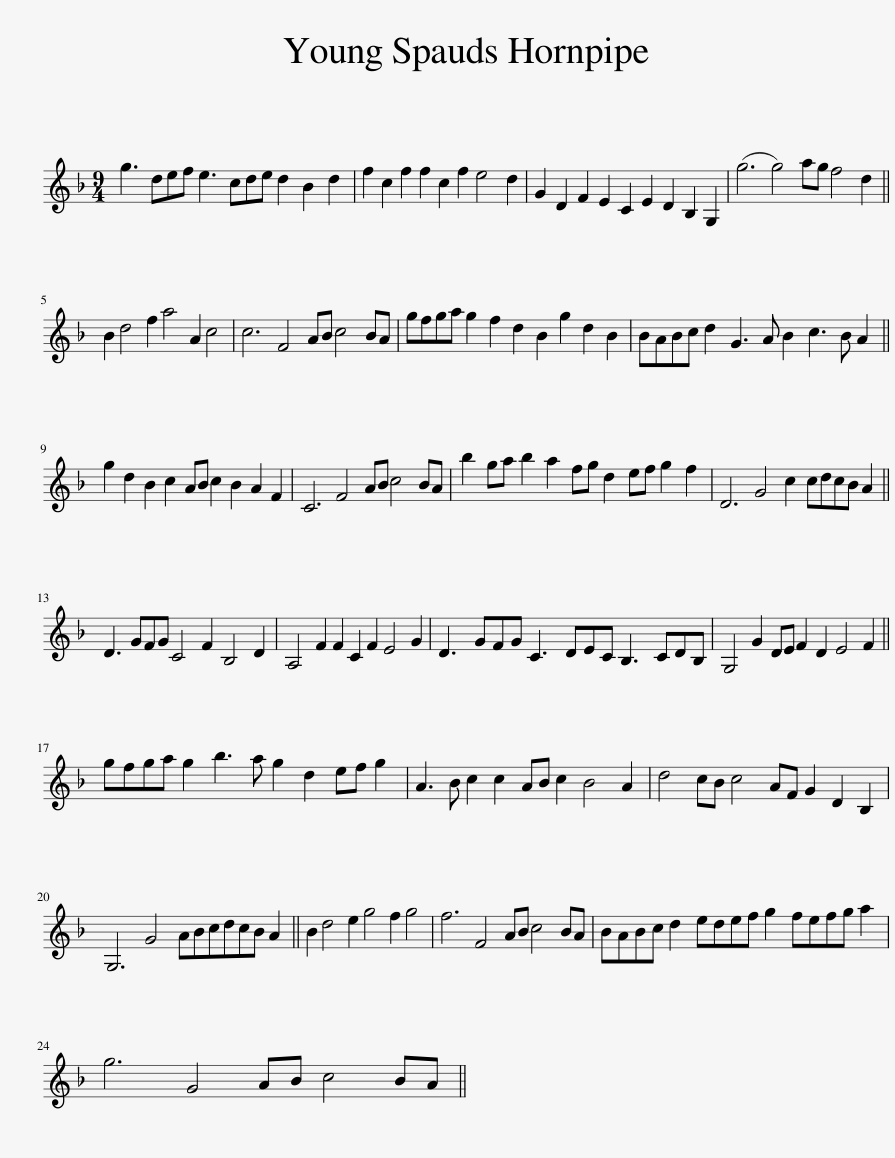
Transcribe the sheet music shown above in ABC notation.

X:1
L:1/8
M:9/4
I:linebreak $
K:F
V:1 treble
V:1
 g3 def e3 cde d2 B2 d2 | f2 c2 f2 f2 c2 f2 e4 d2 | G2 D2 F2 E2 C2 E2 D2 B,2 G,2 | (g6 g4) ag f4 d2 ||$ B2 d4 f2 a4 A2 c4 | %5
 c6 F4 AB c4 BA | gfga g2 f2 d2 B2 g2 d2 B2 | BABc d2 G3 A B2 c3 B A2 ||$ g2 d2 B2 c2 AB c2 B2 A2 F2 | C6 F4 AB c4 BA | %10
 b2 ga b2 a2 fg d2 ef g2 f2 | D6 G4 c2 cdcB A2 ||$ D3 GFG C4 F2 B,4 D2 | A,4 F2 F2 C2 F2 E4 G2 | D3 GFG C3 DEC B,3 CDB, | %15
 G,4 G2 DE F2 D2 E4 F2 ||$ gfga g2 b3 a g2 d2 ef g2 | A3 B c2 c2 AB c2 B4 A2 | d4 cB c4 AF G2 D2 B,2 |$ G,6 G4 ABcdcB A2 || %20
 B2 d4 e2 g4 f2 g4 | f6 F4 AB c4 BA | BABc d2 edef g2 fefg a2 |$ g6 G4 AB c4 BA || %24
